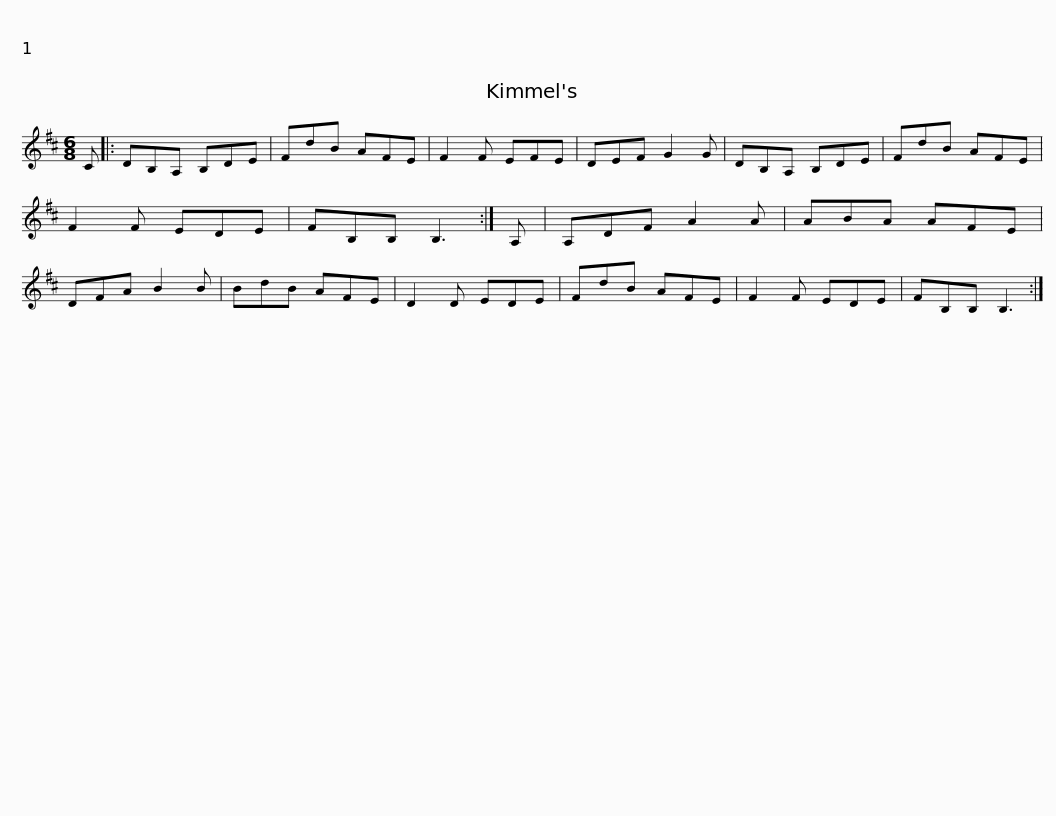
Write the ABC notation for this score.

X:1
L:1/8
M:6/8
I:linebreak $
K:Bmin
V:1 treble
V:1
 C |: DB,A, B,DE | FdB AFE | F2 F EFE | DEF G2 G | %5
 DB,A, B,DE | FdB AFE |$ F2 F EDE | FB,B, B,3 :| A, | %10
 A,DF A2 A | ABA AFE | DFA B2 B | BdB AFE | D2 D EDE |$ %15
 FdB AFE | F2 F EDE | FB,B, B,3 :| %18
